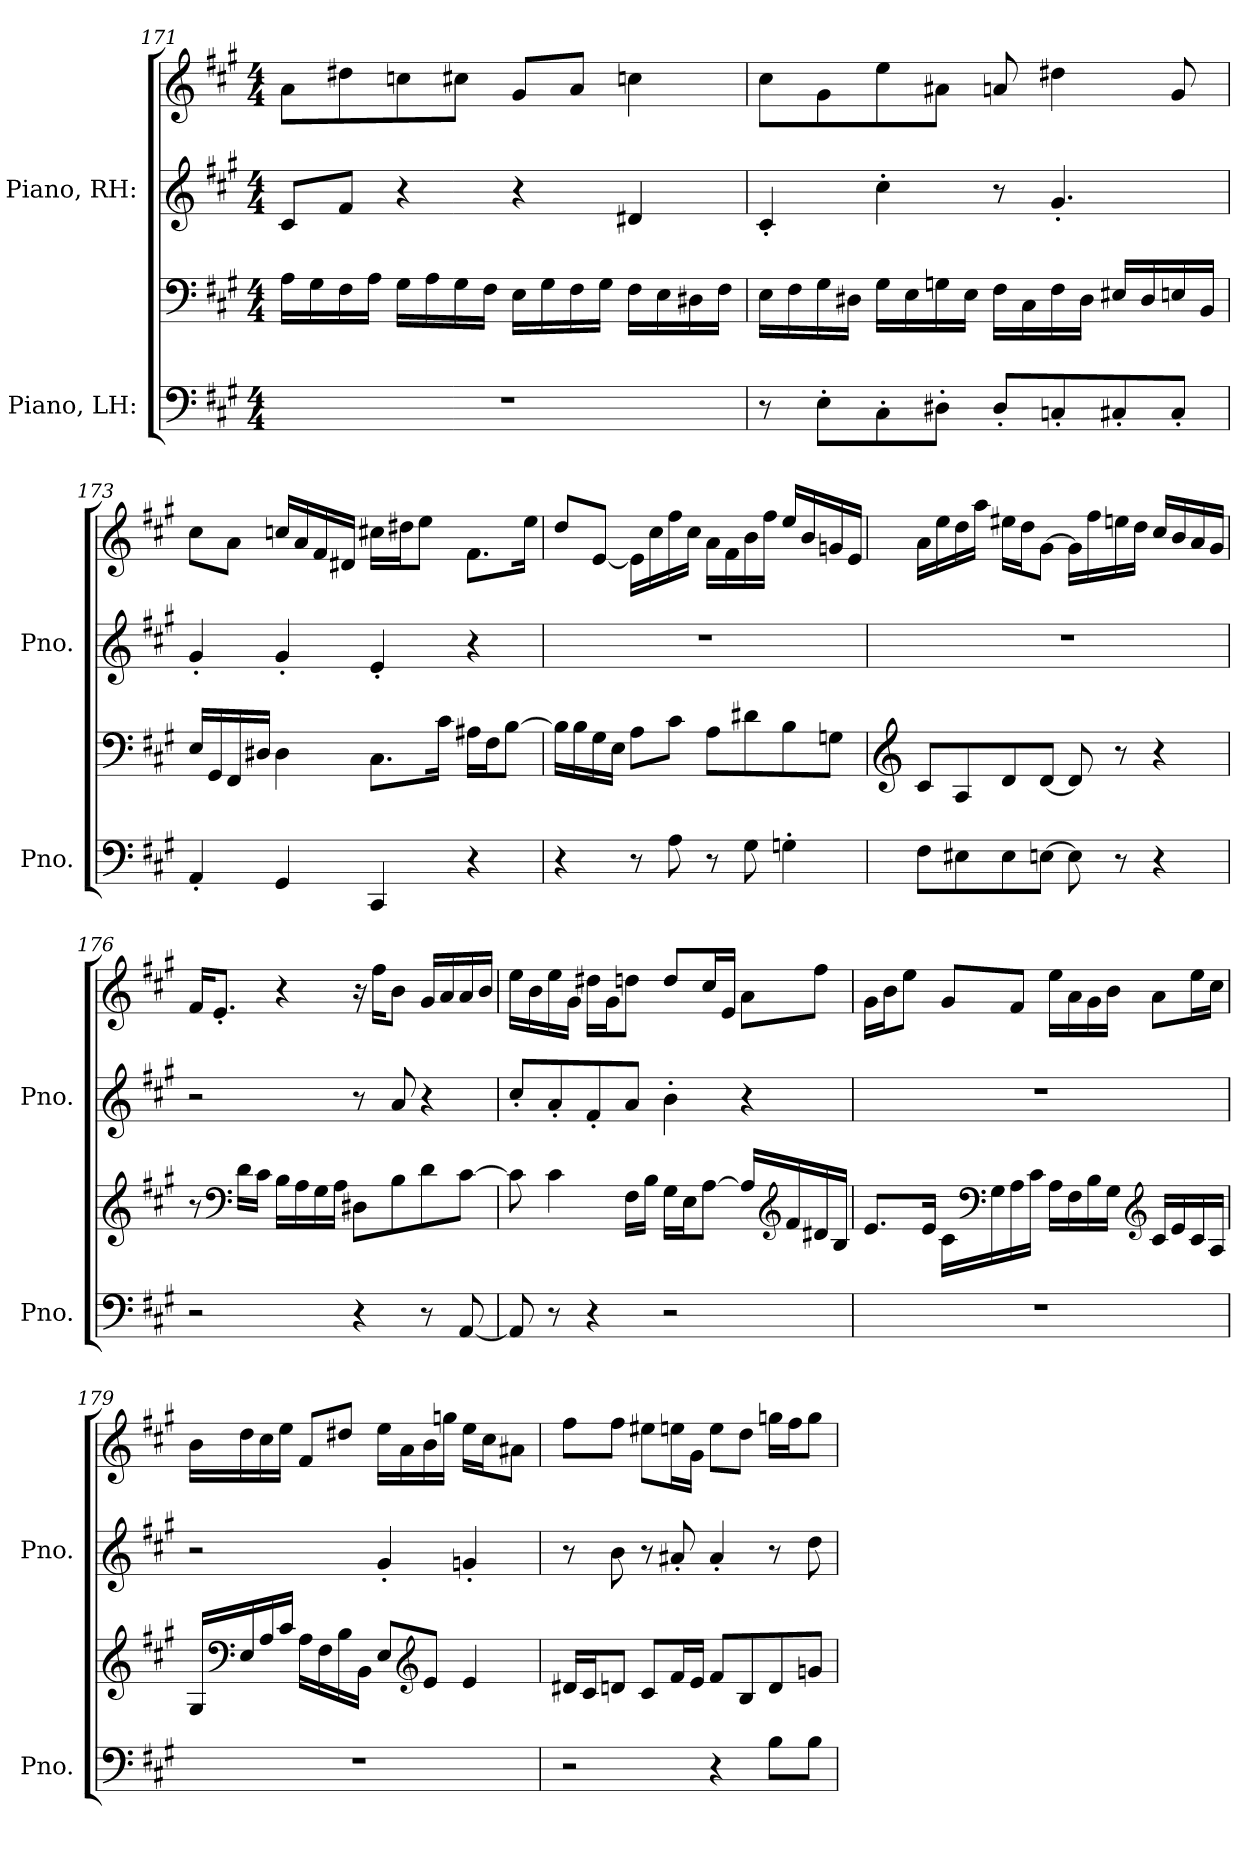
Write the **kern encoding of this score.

**kern	**kern	**kern	**kern
*part2	*part2	*part1	*part1
*staff4	*staff3	*staff2	*staff1
*I"Piano, LH:	*	*I"Piano, RH:	*
*I'Pno.	*	*I'Pno.	*
!!LO:LB:g=z
*clefF4	*clefF4	*clefG2	*clefG2
*k[f#c#g#]	*k[f#c#g#]	*k[f#c#g#]	*k[f#c#g#]
*M4/4	*M4/4	*M4/4	*M4/4
=171	=171	=171	=171
1r	16A\LL	8c#/L	8a\L
.	16G#\	.	.
.	16F#\	8f#/J	8dd#X\
.	16A\JJ	.	.
.	16G#\LL	4r	8ccn\
.	16A\	.	.
.	16G#\	.	8cc#X\J
.	16F#\JJ	.	.
.	16E\LL	4r	8g#/L
.	16G#\	.	.
.	16F#\	.	8a/J
.	16G#\JJ	.	.
.	16F#\LL	4d#X/	4ccn\
.	16E\	.	.
.	16D#X\	.	.
.	16F#\JJ	.	.
=172	=172	=172	=172
8r	16E\LL	4c#'/	8cc#\L
.	16F#\	.	.
8E'\L	16G#\	.	8g#\
.	16D#X\JJ	.	.
8C#'\	16G#\LL	4cc#'\	8ee\
.	16E\	.	.
8D#X'\J	16Gn\	.	8a#X\J
.	16E\JJ	.	.
8D#'/L	16F#\LL	8r	8an/
.	16C#\	.	.
8Cn'/	16F#\	4.g#'/	4dd#X\
.	16D#\JJ	.	.
8C#X'/	16E#X/LL	.	.
.	16D#/	.	.
8C#'/J	16En/	.	8g#/
.	16BB/JJ	.	.
!!LO:PB:g=z
=173	=173	=173	=173
4AA'/	16E/LL	4g#'/	8cc#\L
.	16GG#/	.	.
.	16FF#/	.	8a\J
.	16D#X/JJ	.	.
4GG#/	4D#\	4g#'/	16ccn/LL
.	.	.	16a/
.	.	.	16f#/
.	.	.	16d#X/JJ
4CC#/	8.C#\L	4e'/	16cc#X\LL
.	.	.	16dd#X\J
.	.	.	8ee\J
.	16c#\Jk	.	.
4r	16A#X\LL	4r	8.f#\L
.	16F#\J	.	.
.	[8B\J	.	.
.	.	.	16ee\Jk
=174	=174	=174	=174
4r	16B\LL]	1r	8dd/L
.	16B\	.	.
.	16G#\	.	[8e/J
.	16E\JJ	.	.
8r	8A\L	.	16e\LL]
.	.	.	16cc#\
8A\	8c#\J	.	16ff#\
.	.	.	16cc#\JJ
8r	8A\L	.	16a\LL
.	.	.	16f#\
8G#\	8d#X\	.	16b\
.	.	.	16ff#\JJ
4Gn'\	8B\	.	16ee/LL
.	.	.	16b/
.	8Gn\J	.	16gn/
.	.	.	16e/JJ
!!LO:LB:g=z
=175	=175	=175	=175
*	*clefG2	*	*
8F#\L	8c#/L	1r	16a\LL
.	.	.	16ee\
8E#X\	8A/	.	16dd\
.	.	.	16aa\JJ
8E#\	8d/	.	16ee#X\LL
.	.	.	16dd\J
[8En\J	[8d/J	.	[8g#\J
8E\]	8d/]	.	16g#\LL]
.	.	.	16ff#\
8r	8r	.	16een\
.	.	.	16dd\JJ
4r	4r	.	16cc#/LL
.	.	.	16b/
.	.	.	16a/
.	.	.	16g#/JJ
=176	=176	=176	=176
2r	8r	2r	16f#/KL
.	.	.	8.e'/J
*	*clefF4	*	*
.	16d\LL	.	.
.	16c#\JJ	.	.
.	16B\LL	.	4r
.	16A\	.	.
.	16G#\	.	.
.	16A\JJ	.	.
4r	8D#X\L	8r	16r
.	.	.	16ff#\KL
.	8B\	8a/	8b\J
8r	8d\	4r	16g#/LL
.	.	.	16a/
[8AA/	[8c#\J	.	16a/
.	.	.	16b/JJ
!!LO:LB:g=z
=177	=177	=177	=177
8AA/]	8c#\]	8cc#'/L	16ee\LL
.	.	.	16b\
8r	4c#\	8a'/	16ee\
.	.	.	16g#\JJ
4r	.	8f#'/	16dd#X\LL
.	.	.	16g#\J
.	16F#\LL	8a/J	8ddn\J
.	16B\JJ	.	.
2r	16G#\LL	4b'\	8dd/L
.	16E\J	.	.
.	[8A\J	.	16cc#/L
.	.	.	16e/JJ
.	16A/LL]	4r	8a\L
*	*clefG2	*	*
.	16f#/	.	.
.	16d#X/	.	8ff#\J
.	16B/JJ	.	.
=178	=178	=178	=178
1r	8.e/L	1r	16g#\LL
.	.	.	16b\J
.	.	.	8ee\J
.	16e/Jk	.	.
.	16c#\LL	.	8g#/L
*	*clefF4	*	*
.	16G#\	.	.
.	16A\	.	8f#/J
.	16c#\JJ	.	.
.	16A\LL	.	16ee\LL
.	16F#\	.	16a\
.	16B\	.	16g#\
.	16G#\JJ	.	16b\JJ
*	*clefG2	*	*
.	16c#/LL	.	8a\L
.	16e/	.	.
.	16c#/	.	16ee\L
.	16A/JJ	.	16cc#\JJ
!!LO:PB:g=z
=179	=179	=179	=179
1r	16G#/LL	2r	16b\LL
*	*clefF4	*	*
.	16E/	.	16dd\
.	16A/	.	16cc#\
.	16c#/JJ	.	16ee\JJ
.	16A\LL	.	8f#/L
.	16F#\	.	.
.	16B\	.	8dd#X/J
.	16BB\JJ	.	.
.	8E/L	4g#'/	16ee\LL
.	.	.	16a\
*	*clefG2	*	*
.	8e/J	.	16b\
.	.	.	16ggn\JJ
.	4e/	4gn'/	16ee\LL
.	.	.	16cc#\J
.	.	.	8a#X\J
=180	=180	=180	=180
2r	16d#X/LL	8r	8ff#\L
.	16c#/J	.	.
.	8dn/J	8b\	8ff#\J
.	8c#/L	8r	8ee#X\L
.	16f#/L	8a#X'/	16een\L
.	16e/JJ	.	16g#\JJ
4r	8f#/L	4a#'/	8ee\L
.	8B/	.	8dd\J
8B\L	8d/	8r	16ggn\LL
.	.	.	16ff#\J
8B\J	8gn/J	8dd\	8gg\J
=	=	=	=
*-	*-	*-	*-
